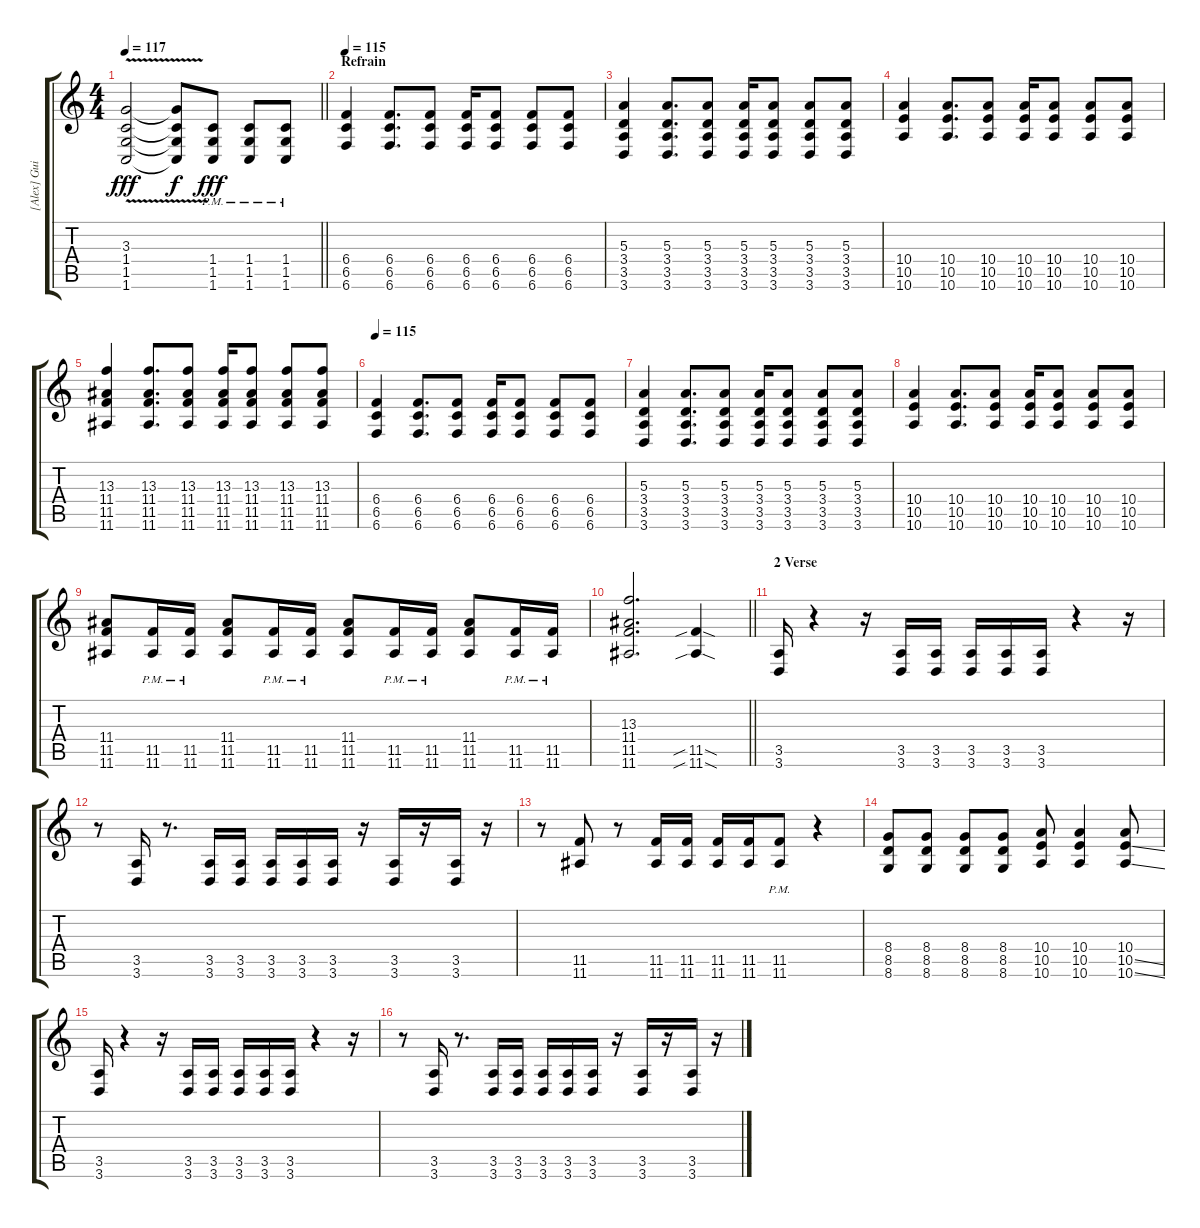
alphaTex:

\track ("[Alex] Guitar #2" "[Alex] Gui") {instrument distortionguitar}
\staff {score tabs}
\tuning (Db4 Ab3 E3 B2 Gb2 B1) {hide}
\ts (4 4)
\tempo 117
\clef g2
\barLineRight lightlight
\ks c
(3.3{v} 1.4 1.5 1.6).2{dy fff} (3.3{t} 1.4{t} 1.5{t} 1.6{t}).8{dy f} (1.4{pm} 1.5{pm} 1.6{pm}).8{dy fff} (1.4{pm} 1.5{pm} 1.6{pm}).8 (1.4{pm} 1.5{pm} 1.6{pm}).8 |
\section ("" "Refrain ")
\tempo 115
(6.4 6.5 6.6).4{instrument overdrivenguitar} (6.4 6.5 6.6).8{d} (6.4 6.5 6.6).8 (6.4 6.5 6.6).16 (6.4 6.5 6.6).8 (6.4 6.5 6.6).8 (6.4 6.5 6.6).8 |
(5.3 3.4 3.5 3.6).4{instrument distortionguitar} (5.3 3.4 3.5 3.6).8{d} (5.3 3.4 3.5 3.6).8 (5.3 3.4 3.5 3.6).16 (5.3 3.4 3.5 3.6).8 (5.3 3.4 3.5 3.6).8 (5.3 3.4 3.5 3.6).8 |
(10.4 10.5 10.6).4{instrument overdrivenguitar} (10.4 10.5 10.6).8{d} (10.4 10.5 10.6).8 (10.4 10.5 10.6).16 (10.4 10.5 10.6).8 (10.4 10.5 10.6).8 (10.4 10.5 10.6).8 |
(13.3 11.4 11.5 11.6).4{instrument distortionguitar} (13.3 11.4 11.5 11.6).8{d} (13.3 11.4 11.5 11.6).8 (13.3 11.4 11.5 11.6).16 (13.3 11.4 11.5 11.6).8 (13.3 11.4 11.5 11.6).8 (13.3 11.4 11.5 11.6).8 |
\tempo 115
(6.4 6.5 6.6).4{instrument overdrivenguitar} (6.4 6.5 6.6).8{d} (6.4 6.5 6.6).8 (6.4 6.5 6.6).16 (6.4 6.5 6.6).8 (6.4 6.5 6.6).8 (6.4 6.5 6.6).8 |
(5.3 3.4 3.5 3.6).4{instrument distortionguitar} (5.3 3.4 3.5 3.6).8{d} (5.3 3.4 3.5 3.6).8 (5.3 3.4 3.5 3.6).16 (5.3 3.4 3.5 3.6).8 (5.3 3.4 3.5 3.6).8 (5.3 3.4 3.5 3.6).8 |
(10.4 10.5 10.6).4{instrument overdrivenguitar} (10.4 10.5 10.6).8{d} (10.4 10.5 10.6).8 (10.4 10.5 10.6).16 (10.4 10.5 10.6).8 (10.4 10.5 10.6).8 (10.4 10.5 10.6).8 |
(11.4 11.5 11.6).8 (11.5{pm} 11.6{pm}).16 (11.5{pm} 11.6{pm}).16 (11.4 11.5 11.6).8 (11.5{pm} 11.6{pm}).16 (11.5{pm} 11.6{pm}).16 (11.4 11.5 11.6).8 (11.5{pm} 11.6{pm}).16 (11.5{pm} 11.6{pm}).16 (11.4 11.5 11.6).8 (11.5{pm} 11.6{pm}).16 (11.5{pm} 11.6{pm}).16 |
\barLineRight lightlight
(13.3 11.4 11.5 11.6).2{d} (11.5{sib sod} 11.6{sib sod}).4 |
\section ("" "2 Verse")
(3.5 3.6).16 r.4 r.16 (3.5 3.6).16 (3.5 3.6).16 (3.5 3.6).16 (3.5 3.6).16 (3.5 3.6).16 r.4 r.16 |
r.8 (3.5 3.6).16 r.8{d} (3.5 3.6).16 (3.5 3.6).16 (3.5 3.6).16 (3.5 3.6).16 (3.5 3.6).16 r.16 (3.5 3.6).16 r.16 (3.5 3.6).16 r.16 |
r.8 (11.5 11.6).8 r.8 (11.5 11.6).16 (11.5 11.6).16 (11.5 11.6).16 (11.5 11.6).16 (11.5{pm} 11.6).8 r.4 |
(8.4 8.5 8.6).8{instrument distortionguitar} (8.4 8.5 8.6).8 (8.4 8.5 8.6).8 (8.4 8.5 8.6).8 (10.4 10.5 10.6).8 (10.4 10.5 10.6).4 (10.4 10.5{ss} 10.6{ss}).8 |
(3.5 3.6).16{instrument overdrivenguitar} r.4 r.16 (3.5 3.6).16 (3.5 3.6).16 (3.5 3.6).16 (3.5 3.6).16 (3.5 3.6).16 r.4 r.16 |
r.8 (3.5 3.6).16 r.8{d} (3.5 3.6).16 (3.5 3.6).16 (3.5 3.6).16 (3.5 3.6).16 (3.5 3.6).16 r.16 (3.5 3.6).16 r.16 (3.5 3.6).16 r.16
